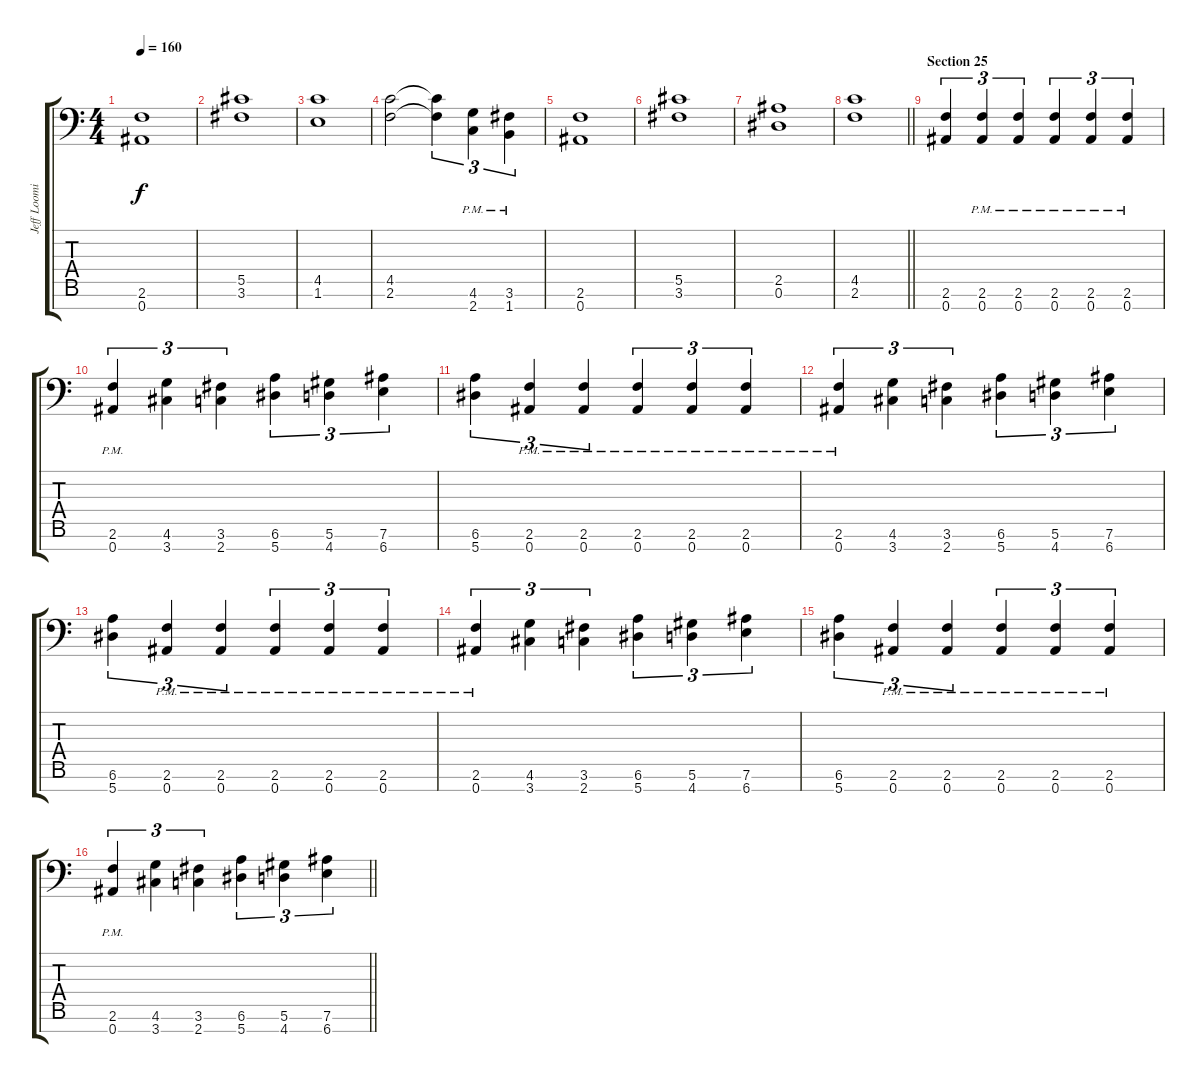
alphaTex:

\track ("Jeff Loomis - rhythm guitar (left)" "Jeff Loomi") {instrument distortionguitar}
\staff {score tabs}
\tuning (Eb4 Bb3 Gb3 Db3 Ab2 Eb2 Bb1) {hide}
\ts (4 4)
\tempo 160
\clef f4
\ks c
(2.6 0.7).1{dy f} |
(5.5 3.6).1 |
(4.5 1.6).1 |
(4.5 2.6).2 (4.5{t} 2.6{t}).4{tu (3 2)} (4.6{pm} 2.7{pm}).4{tu (3 2)} (3.6{pm} 1.7{pm}).4{tu (3 2)} |
(2.6 0.7).1 |
(5.5 3.6).1 |
(2.5 0.6).1 |
\barLineRight lightlight
(4.5 2.6).1 |
\section ("" "Section 25")
(2.6 0.7).4{tu (3 2)} (2.6{pm} 0.7{pm}).4{tu (3 2)} (2.6{pm} 0.7{pm}).4{tu (3 2)} (2.6{pm} 0.7{pm}).4{tu (3 2)} (2.6{pm} 0.7{pm}).4{tu (3 2)} (2.6{pm} 0.7{pm}).4{tu (3 2)} |
(2.6{pm} 0.7{pm}).4{tu (3 2)} (4.6 3.7).4{tu (3 2)} (3.6 2.7).4{tu (3 2)} (6.6 5.7).4{tu (3 2)} (5.6 4.7).4{tu (3 2)} (7.6 6.7).4{tu (3 2)} |
(6.6 5.7).4{tu (3 2)} (2.6{pm} 0.7{pm}).4{tu (3 2)} (2.6{pm} 0.7{pm}).4{tu (3 2)} (2.6{pm} 0.7{pm}).4{tu (3 2)} (2.6{pm} 0.7{pm}).4{tu (3 2)} (2.6{pm} 0.7{pm}).4{tu (3 2)} |
(2.6{pm} 0.7{pm}).4{tu (3 2)} (4.6 3.7).4{tu (3 2)} (3.6 2.7).4{tu (3 2)} (6.6 5.7).4{tu (3 2)} (5.6 4.7).4{tu (3 2)} (7.6 6.7).4{tu (3 2)} |
(6.6 5.7).4{tu (3 2)} (2.6{pm} 0.7{pm}).4{tu (3 2)} (2.6{pm} 0.7{pm}).4{tu (3 2)} (2.6{pm} 0.7{pm}).4{tu (3 2)} (2.6{pm} 0.7{pm}).4{tu (3 2)} (2.6{pm} 0.7{pm}).4{tu (3 2)} |
(2.6{pm} 0.7{pm}).4{tu (3 2)} (4.6 3.7).4{tu (3 2)} (3.6 2.7).4{tu (3 2)} (6.6 5.7).4{tu (3 2)} (5.6 4.7).4{tu (3 2)} (7.6 6.7).4{tu (3 2)} |
(6.6 5.7).4{tu (3 2)} (2.6{pm} 0.7{pm}).4{tu (3 2)} (2.6{pm} 0.7{pm}).4{tu (3 2)} (2.6{pm} 0.7{pm}).4{tu (3 2)} (2.6{pm} 0.7{pm}).4{tu (3 2)} (2.6{pm} 0.7{pm}).4{tu (3 2)} |
\barLineRight lightlight
(2.6{pm} 0.7{pm}).4{tu (3 2)} (4.6 3.7).4{tu (3 2)} (3.6 2.7).4{tu (3 2)} (6.6 5.7).4{tu (3 2)} (5.6 4.7).4{tu (3 2)} (7.6 6.7).4{tu (3 2)}
